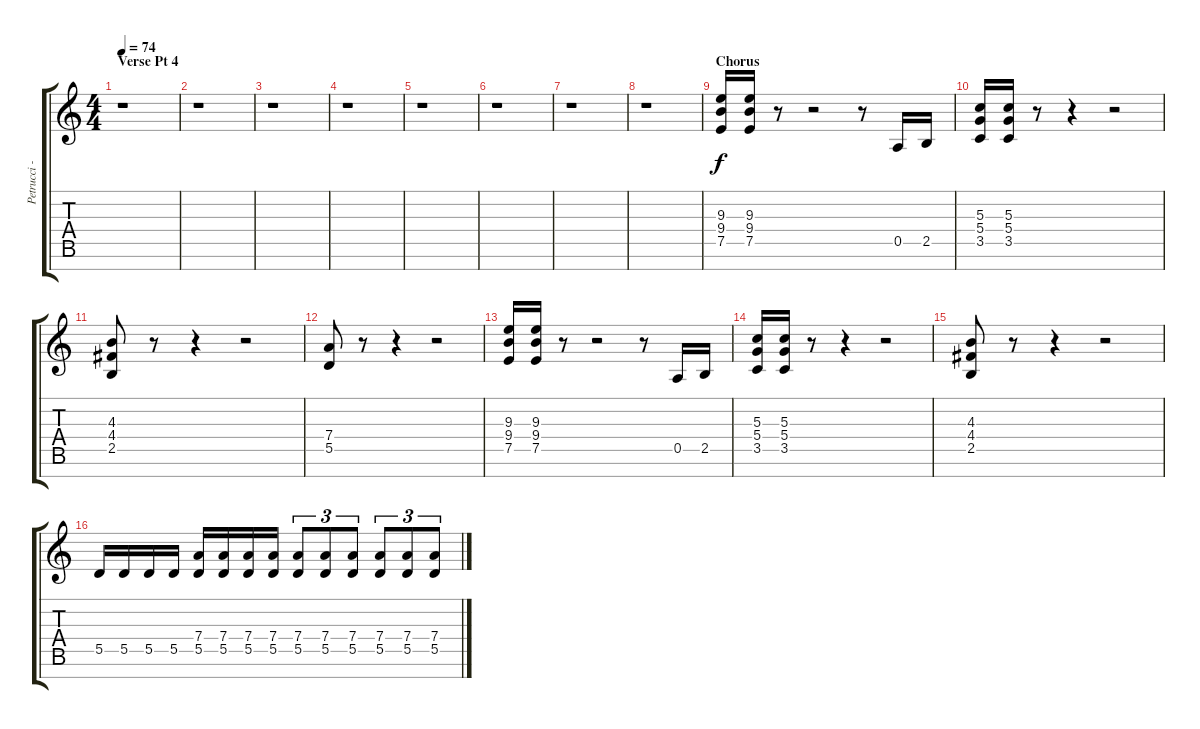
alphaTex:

\track ("Petrucci - Lead" "Petrucci -") {instrument distortionguitar}
\staff {score tabs}
\tuning (E4 B3 G3 D3 A2 E2 B1) {hide}
\ts (4 4)
\section ("" "Verse Pt 4")
\tempo 74
\clef g2
\ks c
r.1{dy f} |
r.1 |
r.1 |
r.1 |
r.1 |
r.1 |
r.1 |
r.1 |
\section ("" "Chorus")
(9.3 9.4 7.5).16 (9.3 9.4 7.5).16 r.8 r.2 r.8 0.5.16 2.5.16 |
(5.3 5.4 3.5).16 (5.3 5.4 3.5).16 r.8 r.4 r.2 |
(4.3 4.4 2.5).8 r.8 r.4 r.2 |
(7.4 5.5).8 r.8 r.4 r.2 |
(9.3 9.4 7.5).16 (9.3 9.4 7.5).16 r.8 r.2 r.8 0.5.16 2.5.16 |
(5.3 5.4 3.5).16 (5.3 5.4 3.5).16 r.8 r.4 r.2 |
(4.3 4.4 2.5).8 r.8 r.4 r.2 |
5.5.16 5.5.16 5.5.16 5.5.16 (7.4 5.5).16 (7.4 5.5).16 (7.4 5.5).16 (7.4 5.5).16 (7.4 5.5).8{tu (3 2)} (7.4 5.5).8{tu (3 2)} (7.4 5.5).8{tu (3 2)} (7.4 5.5).8{tu (3 2)} (7.4 5.5).8{tu (3 2)} (7.4 5.5).8{tu (3 2)}
